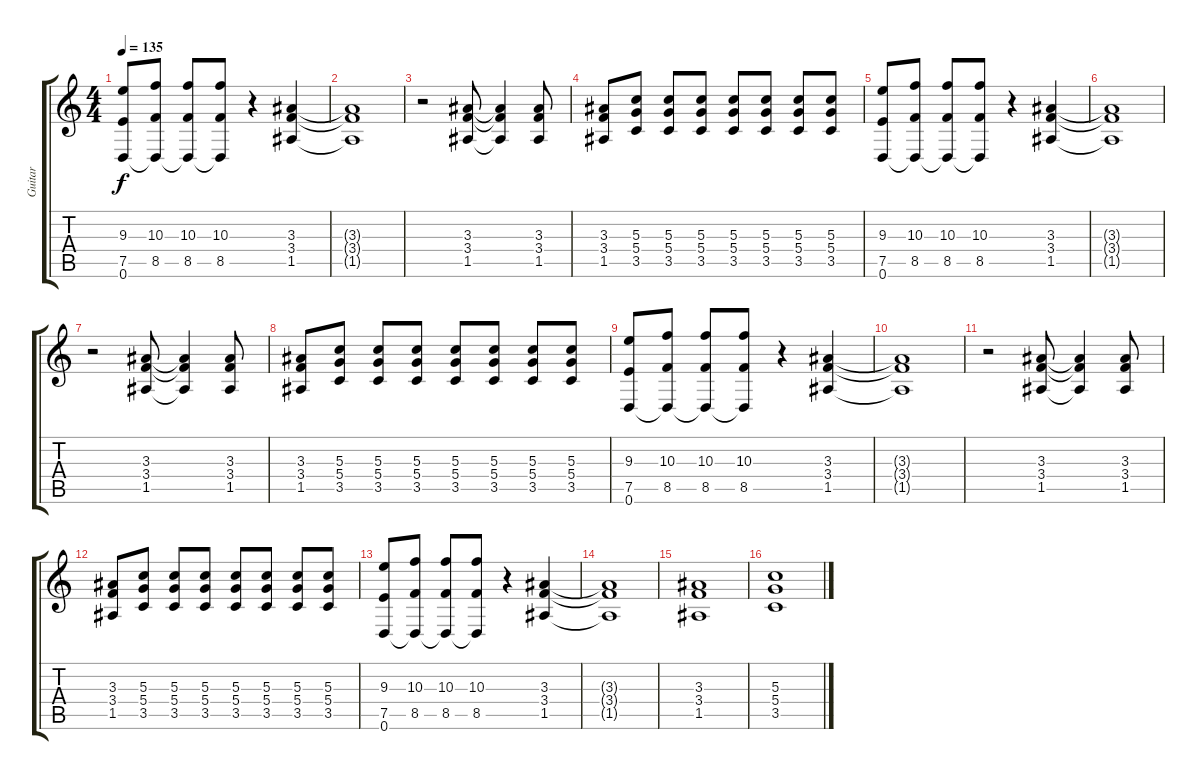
\track ("Guitar" "Guitar") {instrument acousticguitarsteel}
\staff {score tabs}
\tuning (E4 B3 G3 D3 A2 D2) {hide}
\ts (4 4)
\tempo 135
\clef g2
\ks c
(9.3 7.5 0.6).8{dy f} (10.3 8.5 0.6{t}).8 (10.3 8.5 0.6{t}).8 (10.3 8.5 0.6{t}).8 r.4 (3.3 3.4 1.5).4 |
(3.3{t} 3.4{t} 1.5{t}).1 |
r.2 (3.3 3.4 1.5).8 (3.3{t} 3.4{t} 1.5{t}).4 (3.3 3.4 1.5).8 |
(3.3 3.4 1.5).8 (5.3 5.4 3.5).8 (5.3 5.4 3.5).8 (5.3 5.4 3.5).8 (5.3 5.4 3.5).8 (5.3 5.4 3.5).8 (5.3 5.4 3.5).8 (5.3 5.4 3.5).8 |
(9.3 7.5 0.6).8 (10.3 8.5 0.6{t}).8 (10.3 8.5 0.6{t}).8 (10.3 8.5 0.6{t}).8 r.4 (3.3 3.4 1.5).4 |
(3.3{t} 3.4{t} 1.5{t}).1 |
r.2 (3.3 3.4 1.5).8 (3.3{t} 3.4{t} 1.5{t}).4 (3.3 3.4 1.5).8 |
(3.3 3.4 1.5).8 (5.3 5.4 3.5).8 (5.3 5.4 3.5).8 (5.3 5.4 3.5).8 (5.3 5.4 3.5).8 (5.3 5.4 3.5).8 (5.3 5.4 3.5).8 (5.3 5.4 3.5).8 |
(9.3 7.5 0.6).8 (10.3 8.5 0.6{t}).8 (10.3 8.5 0.6{t}).8 (10.3 8.5 0.6{t}).8 r.4 (3.3 3.4 1.5).4 |
(3.3{t} 3.4{t} 1.5{t}).1 |
r.2 (3.3 3.4 1.5).8 (3.3{t} 3.4{t} 1.5{t}).4 (3.3 3.4 1.5).8 |
(3.3 3.4 1.5).8 (5.3 5.4 3.5).8 (5.3 5.4 3.5).8 (5.3 5.4 3.5).8 (5.3 5.4 3.5).8 (5.3 5.4 3.5).8 (5.3 5.4 3.5).8 (5.3 5.4 3.5).8 |
(9.3 7.5 0.6).8 (10.3 8.5 0.6{t}).8 (10.3 8.5 0.6{t}).8 (10.3 8.5 0.6{t}).8 r.4 (3.3 3.4 1.5).4 |
(3.3{t} 3.4{t} 1.5{t}).1 |
(3.3 3.4 1.5).1 |
(5.3 5.4 3.5).1
